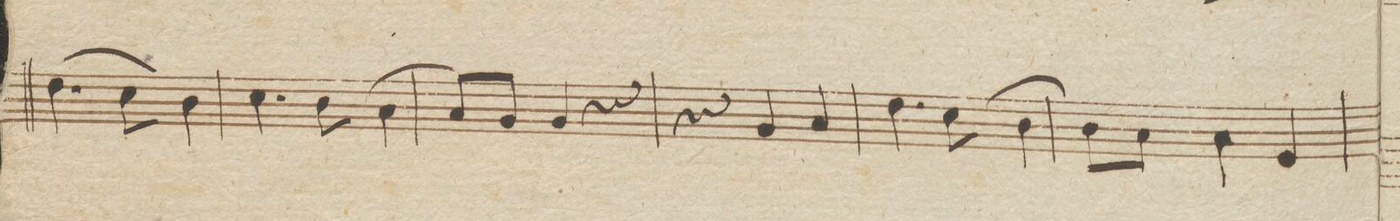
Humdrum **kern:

**kern	**dynam
*I"Viole.	*
*clefC3	*
*k[]	*
*M3/4	*
(4.e\	.
8d\)	.
4c\	.
=57	=57
4.d\	.
8c\	.
[4B\	.
=58	=58
8B/L]	.
8A/J	.
4A/	.
4r	.
=59	=59
4r	.
4G/	.
4B/	.
=60	=60
4.e\	.
8d\	.
[4c\	.
=61	=61
8c\L]	.
8B\J	.
4B\	.
4F/	.
=62	=62
*-	*-
